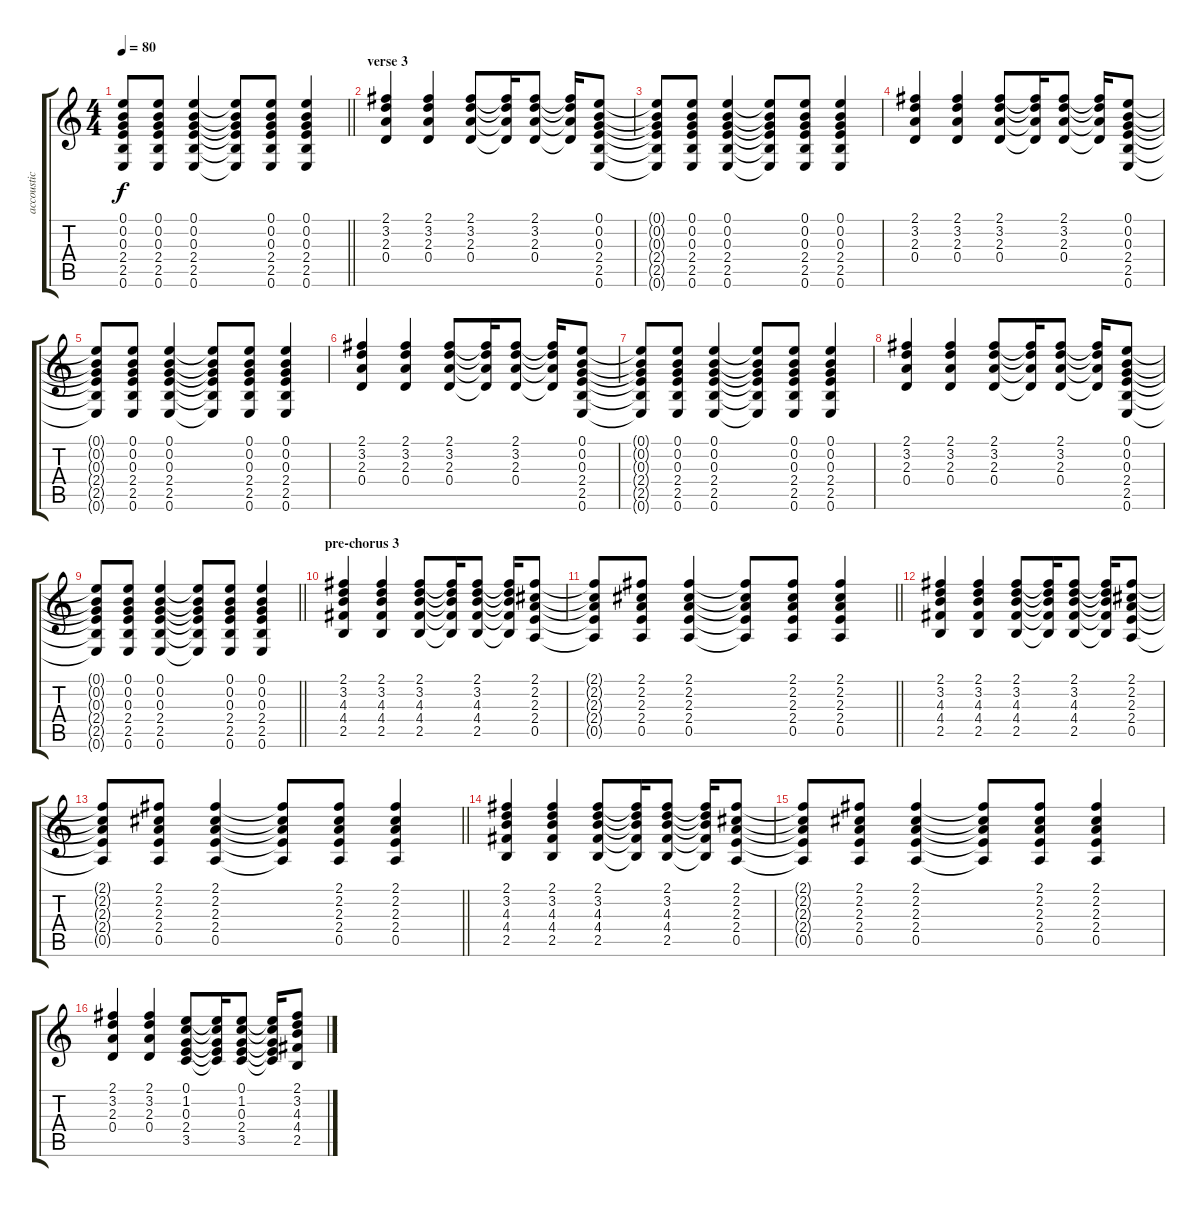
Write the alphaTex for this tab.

\track ("accoustic guitar" "accoustic ") {instrument acousticguitarsteel}
\staff {score tabs}
\tuning (E4 B3 G3 D3 A2 E2) {hide}
\ts (4 4)
\tempo 80
\clef g2
\barLineRight lightlight
\ks c
(0.1{t} 0.2{t} 0.3{t} 2.4{t} 2.5{t} 0.6{t}).8{dy f} (0.1 0.2 0.3 2.4 2.5 0.6).8 (0.1 0.2 0.3 2.4 2.5 0.6).4 (0.1{t} 0.2{t} 0.3{t} 2.4{t} 2.5{t} 0.6{t}).8 (0.1 0.2 0.3 2.4 2.5 0.6).8 (0.1 0.2 0.3 2.4 2.5 0.6).4 |
\section ("" "verse 3")
(2.1 3.2 2.3 0.4).4 (2.1 3.2 2.3 0.4).4 (2.1 3.2 2.3 0.4).8 (2.1{t} 3.2{t} 2.3{t} 0.4{t}).16 (2.1 3.2 2.3 0.4).8 (2.1{t} 3.2{t} 2.3{t} 0.4{t}).16 (0.1 0.2 0.3 2.4 2.5 0.6).8 |
(0.1{t} 0.2{t} 0.3{t} 2.4{t} 2.5{t} 0.6{t}).8 (0.1 0.2 0.3 2.4 2.5 0.6).8 (0.1 0.2 0.3 2.4 2.5 0.6).4 (0.1{t} 0.2{t} 0.3{t} 2.4{t} 2.5{t} 0.6{t}).8 (0.1 0.2 0.3 2.4 2.5 0.6).8 (0.1 0.2 0.3 2.4 2.5 0.6).4 |
(2.1 3.2 2.3 0.4).4 (2.1 3.2 2.3 0.4).4 (2.1 3.2 2.3 0.4).8 (2.1{t} 3.2{t} 2.3{t} 0.4{t}).16 (2.1 3.2 2.3 0.4).8 (2.1{t} 3.2{t} 2.3{t} 0.4{t}).16 (0.1 0.2 0.3 2.4 2.5 0.6).8 |
(0.1{t} 0.2{t} 0.3{t} 2.4{t} 2.5{t} 0.6{t}).8 (0.1 0.2 0.3 2.4 2.5 0.6).8 (0.1 0.2 0.3 2.4 2.5 0.6).4 (0.1{t} 0.2{t} 0.3{t} 2.4{t} 2.5{t} 0.6{t}).8 (0.1 0.2 0.3 2.4 2.5 0.6).8 (0.1 0.2 0.3 2.4 2.5 0.6).4 |
(2.1 3.2 2.3 0.4).4 (2.1 3.2 2.3 0.4).4 (2.1 3.2 2.3 0.4).8 (2.1{t} 3.2{t} 2.3{t} 0.4{t}).16 (2.1 3.2 2.3 0.4).8 (2.1{t} 3.2{t} 2.3{t} 0.4{t}).16 (0.1 0.2 0.3 2.4 2.5 0.6).8 |
(0.1{t} 0.2{t} 0.3{t} 2.4{t} 2.5{t} 0.6{t}).8 (0.1 0.2 0.3 2.4 2.5 0.6).8 (0.1 0.2 0.3 2.4 2.5 0.6).4 (0.1{t} 0.2{t} 0.3{t} 2.4{t} 2.5{t} 0.6{t}).8 (0.1 0.2 0.3 2.4 2.5 0.6).8 (0.1 0.2 0.3 2.4 2.5 0.6).4 |
(2.1 3.2 2.3 0.4).4 (2.1 3.2 2.3 0.4).4 (2.1 3.2 2.3 0.4).8 (2.1{t} 3.2{t} 2.3{t} 0.4{t}).16 (2.1 3.2 2.3 0.4).8 (2.1{t} 3.2{t} 2.3{t} 0.4{t}).16 (0.1 0.2 0.3 2.4 2.5 0.6).8 |
\barLineRight lightlight
(0.1{t} 0.2{t} 0.3{t} 2.4{t} 2.5{t} 0.6{t}).8 (0.1 0.2 0.3 2.4 2.5 0.6).8 (0.1 0.2 0.3 2.4 2.5 0.6).4 (0.1{t} 0.2{t} 0.3{t} 2.4{t} 2.5{t} 0.6{t}).8 (0.1 0.2 0.3 2.4 2.5 0.6).8 (0.1 0.2 0.3 2.4 2.5 0.6).4 |
\section ("" "pre-chorus 3")
(2.1 3.2 4.3 4.4 2.5).4 (2.1 3.2 4.3 4.4 2.5).4 (2.1 3.2 4.3 4.4 2.5).8 (2.1{t} 3.2{t} 4.3{t} 4.4{t} 2.5{t}).16 (2.1 3.2 4.3 4.4 2.5).8 (2.1{t} 3.2{t} 4.3{t} 4.4{t} 2.5{t}).16 (2.1 2.2 2.3 2.4 0.5).8 |
\barLineRight lightlight
(2.1{t} 2.2{t} 2.3{t} 2.4{t} 0.5{t}).8 (2.1 2.2 2.3 2.4 0.5).8 (2.1 2.2 2.3 2.4 0.5).4 (2.1{t} 2.2{t} 2.3{t} 2.4{t} 0.5{t}).8 (2.1 2.2 2.3 2.4 0.5).8 (2.1 2.2 2.3 2.4 0.5).4 |
(2.1 3.2 4.3 4.4 2.5).4 (2.1 3.2 4.3 4.4 2.5).4 (2.1 3.2 4.3 4.4 2.5).8 (2.1{t} 3.2{t} 4.3{t} 4.4{t} 2.5{t}).16 (2.1 3.2 4.3 4.4 2.5).8 (2.1{t} 3.2{t} 4.3{t} 4.4{t} 2.5{t}).16 (2.1 2.2 2.3 2.4 0.5).8 |
\barLineRight lightlight
(2.1{t} 2.2{t} 2.3{t} 2.4{t} 0.5{t}).8 (2.1 2.2 2.3 2.4 0.5).8 (2.1 2.2 2.3 2.4 0.5).4 (2.1{t} 2.2{t} 2.3{t} 2.4{t} 0.5{t}).8 (2.1 2.2 2.3 2.4 0.5).8 (2.1 2.2 2.3 2.4 0.5).4 |
(2.1 3.2 4.3 4.4 2.5).4 (2.1 3.2 4.3 4.4 2.5).4 (2.1 3.2 4.3 4.4 2.5).8 (2.1{t} 3.2{t} 4.3{t} 4.4{t} 2.5{t}).16 (2.1 3.2 4.3 4.4 2.5).8 (2.1{t} 3.2{t} 4.3{t} 4.4{t} 2.5{t}).16 (2.1 2.2 2.3 2.4 0.5).8 |
(2.1{t} 2.2{t} 2.3{t} 2.4{t} 0.5{t}).8 (2.1 2.2 2.3 2.4 0.5).8 (2.1 2.2 2.3 2.4 0.5).4 (2.1{t} 2.2{t} 2.3{t} 2.4{t} 0.5{t}).8 (2.1 2.2 2.3 2.4 0.5).8 (2.1 2.2 2.3 2.4 0.5).4 |
(2.1 3.2 2.3 0.4).4 (2.1 3.2 2.3 0.4).4 (0.1 1.2 0.3 2.4 3.5).8 (0.1{t} 1.2{t} 0.3{t} 2.4{t} 3.5{t}).16 (0.1 1.2 0.3 2.4 3.5).8 (0.1{t} 1.2{t} 0.3{t} 2.4{t} 3.5{t}).16 (2.1 3.2 4.3 4.4 2.5).8
